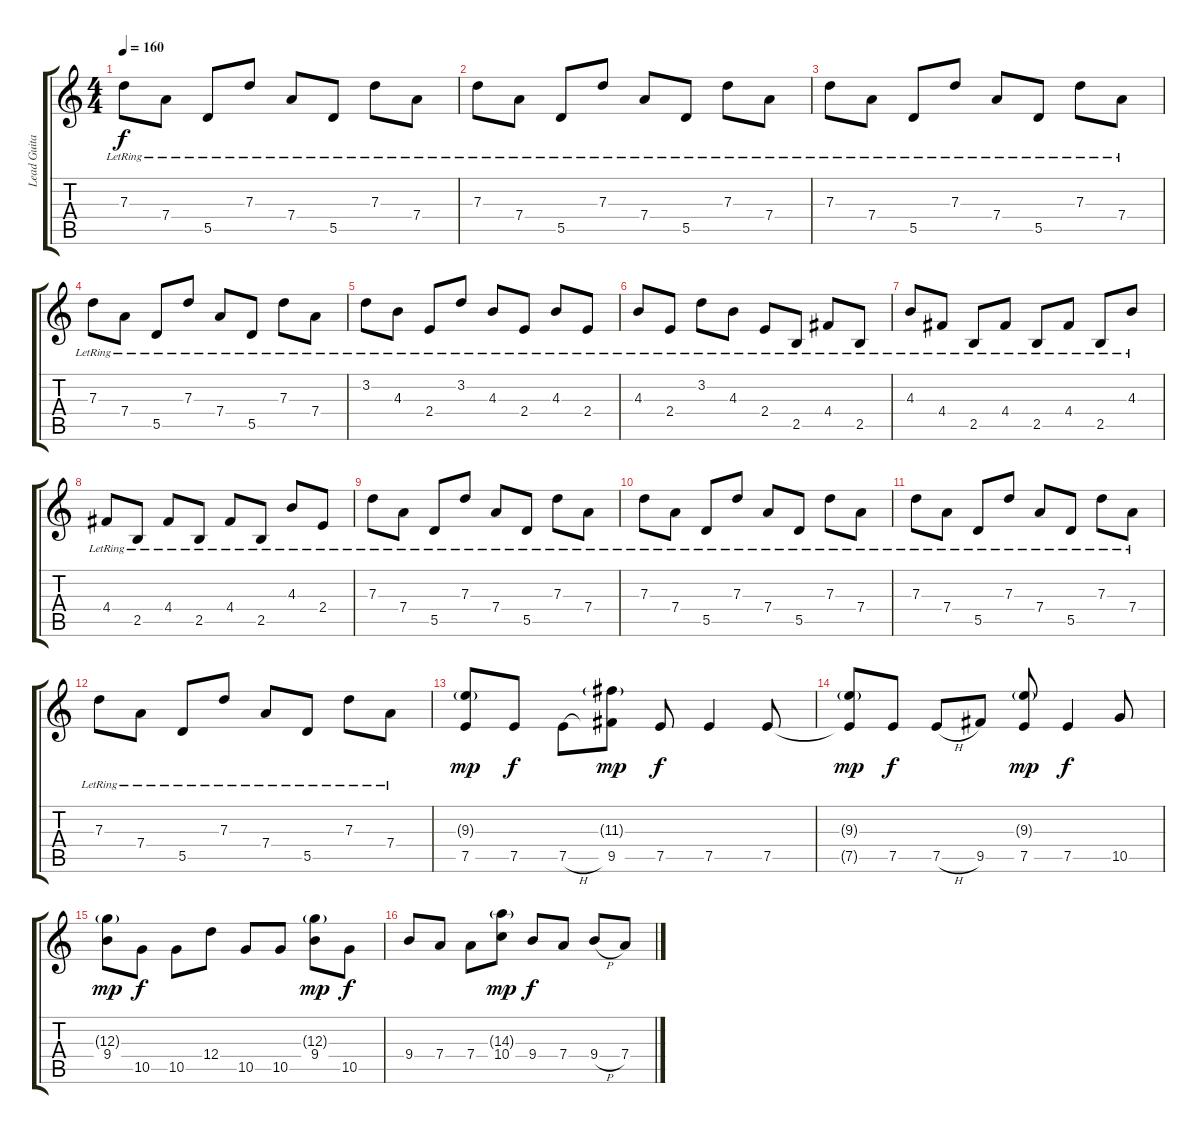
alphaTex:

\track ("Lead Guitar" "Lead Guita") {instrument overdrivenguitar}
\staff {score tabs}
\tuning (E4 B3 G3 D3 A2 E2) {hide}
\ts (4 4)
\tempo 160
\clef g2
\ks c
7.3{lr}.8{dy f} 7.4{lr}.8 5.5{lr}.8 7.3{lr}.8 7.4{lr}.8 5.5{lr}.8 7.3{lr}.8 7.4{lr}.8 |
7.3{lr}.8 7.4{lr}.8 5.5{lr}.8 7.3{lr}.8 7.4{lr}.8 5.5{lr}.8 7.3{lr}.8 7.4{lr}.8 |
7.3{lr}.8 7.4{lr}.8 5.5{lr}.8 7.3{lr}.8 7.4{lr}.8 5.5{lr}.8 7.3{lr}.8 7.4{lr}.8 |
7.3{lr}.8 7.4{lr}.8 5.5{lr}.8 7.3{lr}.8 7.4{lr}.8 5.5{lr}.8 7.3{lr}.8 7.4{lr}.8 |
3.2{lr}.8{volume 6 instrument acousticguitarsteel} 4.3{lr}.8 2.4{lr}.8 3.2{lr}.8 4.3{lr}.8 2.4{lr}.8 4.3{lr}.8 2.4{lr}.8 |
4.3{lr}.8 2.4{lr}.8 3.2{lr}.8 4.3{lr}.8 2.4{lr}.8 2.5{lr}.8 4.4{lr}.8 2.5{lr}.8 |
4.3{lr}.8 4.4{lr}.8 2.5{lr}.8 4.4{lr}.8 2.5{lr}.8 4.4{lr}.8 2.5{lr}.8 4.3{lr}.8 |
4.4{lr}.8 2.5{lr}.8 4.4{lr}.8 2.5{lr}.8 4.4{lr}.8 2.5{lr}.8 4.3{lr}.8 2.4{lr}.8 |
7.3{lr}.8 7.4{lr}.8 5.5{lr}.8 7.3{lr}.8 7.4{lr}.8 5.5{lr}.8 7.3{lr}.8 7.4{lr}.8 |
7.3{lr}.8 7.4{lr}.8 5.5{lr}.8 7.3{lr}.8 7.4{lr}.8 5.5{lr}.8 7.3{lr}.8 7.4{lr}.8 |
7.3{lr}.8 7.4{lr}.8 5.5{lr}.8 7.3{lr}.8 7.4{lr}.8 5.5{lr}.8 7.3{lr}.8 7.4{lr}.8 |
7.3{lr}.8 7.4{lr}.8 5.5{lr}.8 7.3{lr}.8 7.4{lr}.8 5.5{lr}.8 7.3{lr}.8 7.4{lr}.8 |
(9.3{g} 7.5).8{dy mp} 7.5.8{dy f} 7.5{h}.8 (11.3{g} 9.5).8{dy mp} 7.5.8{dy f} 7.5.4 7.5.8 |
(9.3{g} 7.5{t}).8{dy mp} 7.5.8{dy f} 7.5{h}.8 9.5.8 (9.3{g} 7.5).8{dy mp} 7.5.4{dy f} 10.5.8 |
(12.3{g} 9.4).8{dy mp} 10.5.8{dy f} 10.5.8 12.4.8 10.5.8 10.5.8 (12.3{g} 9.4).8{dy mp} 10.5.8{dy f} |
9.4.8 7.4.8 7.4.8 (14.3{g} 10.4).8{dy mp} 9.4.8{dy f} 7.4.8 9.4{h}.8 7.4.8
